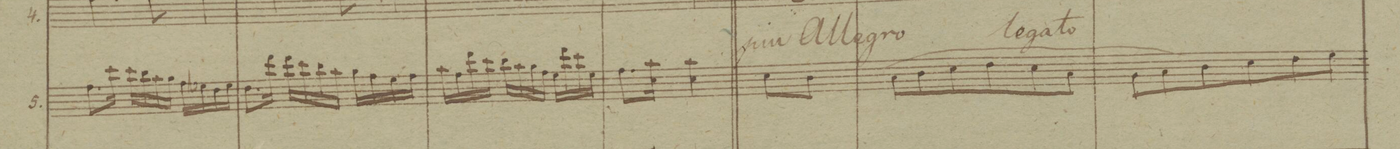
**kern	**dynam
*I"5.	*
*clefG2	*
*k[b-]	*
*M3/4	*
8.ff\L	.
16ccc\Jk	.
16ccc\LL	.
16bb-\	.
16aa\	.
16gg\JJ	.
16ff\LL	.
16ee-X\	.
16dd\	.
16ee-\JJ	.
=23	=23
8.dd\L	.
16ddd\Jk	.
16ddd\LL	.
16ccc\	.
16bb-\	.
16aa\JJ	.
16gg\LL	.
16ff\	.
16ee\	.
16ff\JJ	.
=24	=24
16aa\LL	.
16ff\	.
16ddd\	.
16ccc\JJ	.
16bb-\LL	.
16aa\	.
16gg\	.
16ff\JJ	.
16ee\LL	.
16ddd\	.
16ccc\	.
16ee\JJ	.
=25	=25
8.ff\L	.
16cc\Jk 16aa\	.
4cc\ 4aa\	.
|	|
8cc\L	.
8b-\J	.
=26	=26
(8a\L	.
8b-\	.
8cc\	.
8dd\	.
8cc\	.
8a\J	.
=27	=27
8g\L	.
8a\)	.
8b-\	.
8cc\	.
8dd\	.
8ee\J	.
=28	=28
*-	*-
